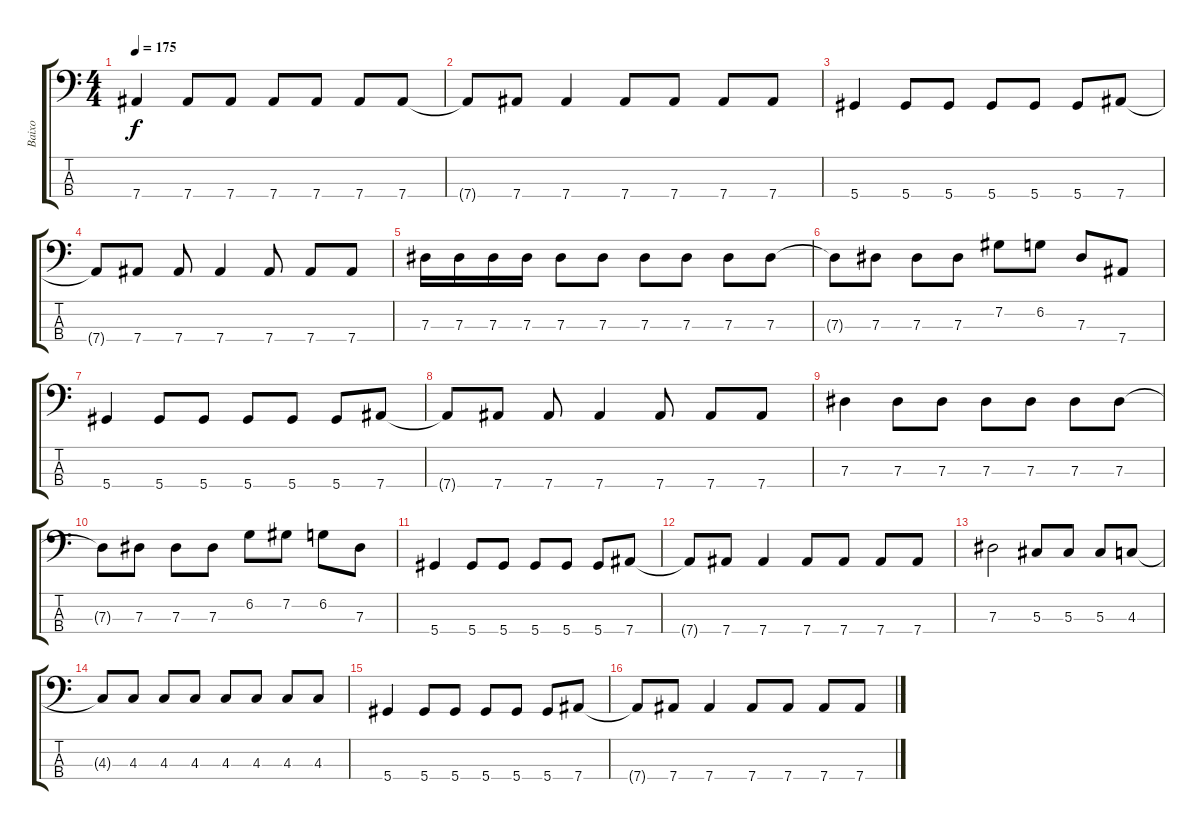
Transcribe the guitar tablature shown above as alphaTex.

\track ("Baixo" "Baixo") {instrument electricbasspick}
\staff {score tabs}
\tuning (Gb2 Db2 Ab1 Eb1) {hide}
\ts (4 4)
\tempo 175
\clef f4
\ks c
7.4.4{dy f} 7.4.8 7.4.8 7.4.8 7.4.8 7.4.8 7.4.8 |
7.4{t}.8 7.4.8 7.4.4 7.4.8 7.4.8 7.4.8 7.4.8 |
5.4.4 5.4.8 5.4.8 5.4.8 5.4.8 5.4.8 7.4.8 |
7.4{t}.8 7.4.8 7.4.8 7.4.4 7.4.8 7.4.8 7.4.8 |
7.3.16 7.3.16 7.3.16 7.3.16 7.3.8 7.3.8 7.3.8 7.3.8 7.3.8 7.3.8 |
7.3{t}.8 7.3.8 7.3.8 7.3.8 7.2.8 6.2.8 7.3.8 7.4.8 |
5.4.4 5.4.8 5.4.8 5.4.8 5.4.8 5.4.8 7.4.8 |
7.4{t}.8 7.4.8 7.4.8 7.4.4 7.4.8 7.4.8 7.4.8 |
7.3.4 7.3.8 7.3.8 7.3.8 7.3.8 7.3.8 7.3.8 |
7.3{t}.8 7.3.8 7.3.8 7.3.8 6.2.8 7.2.8 6.2.8 7.3.8 |
5.4.4 5.4.8 5.4.8 5.4.8 5.4.8 5.4.8 7.4.8 |
7.4{t}.8 7.4.8 7.4.4 7.4.8 7.4.8 7.4.8 7.4.8 |
7.3.2 5.3.8 5.3.8 5.3.8 4.3.8 |
4.3{t}.8 4.3.8 4.3.8 4.3.8 4.3.8 4.3.8 4.3.8 4.3.8 |
5.4.4 5.4.8 5.4.8 5.4.8 5.4.8 5.4.8 7.4.8 |
7.4{t}.8 7.4.8 7.4.4 7.4.8 7.4.8 7.4.8 7.4.8
